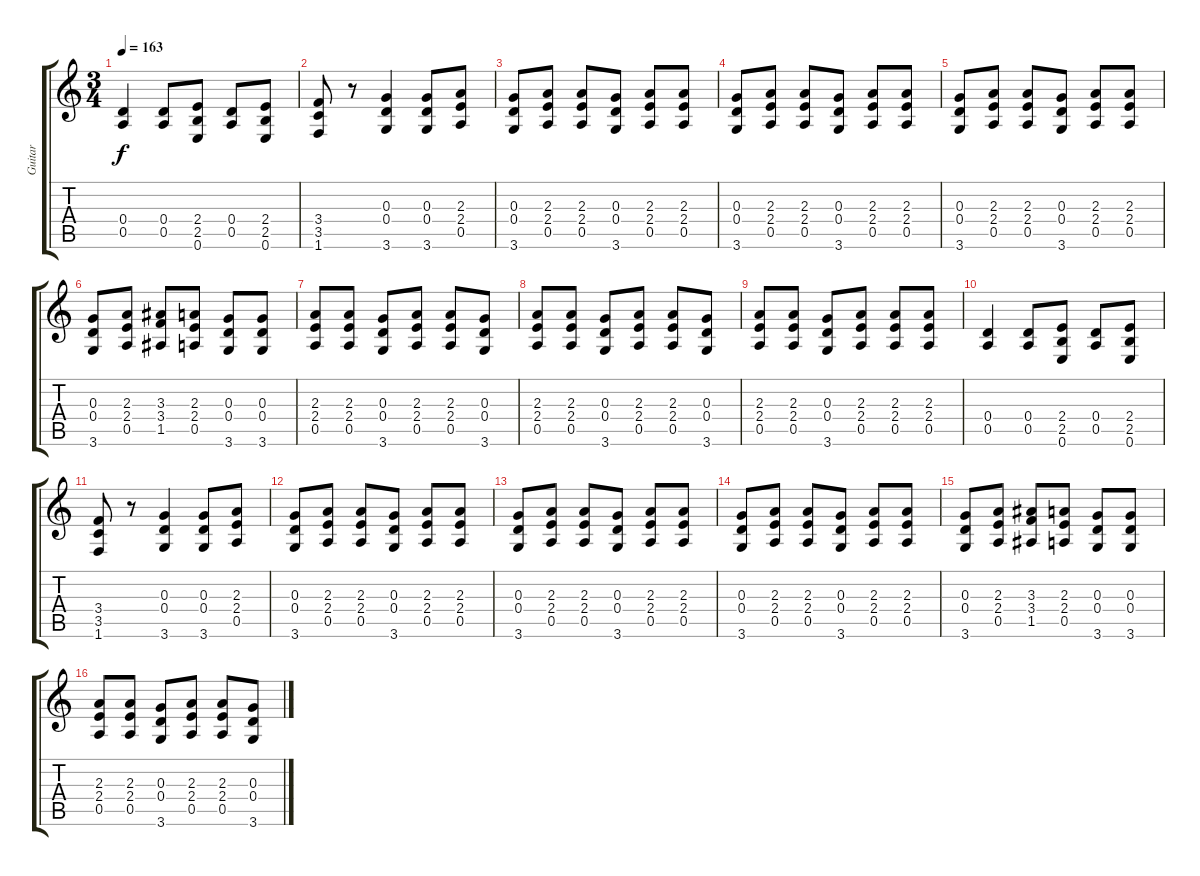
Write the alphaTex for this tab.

\track ("Guitar" "Guitar") {instrument overdrivenguitar}
\staff {score tabs}
\tuning (E4 B3 G3 D3 A2 E2) {hide}
\ts (3 4)
\tempo 163
\clef g2
\ks c
(0.4 0.5).4{dy f} (0.4 0.5).8 (2.4 2.5 0.6).8 (0.4 0.5).8 (2.4 2.5 0.6).8 |
(3.4 3.5 1.6).8 r.8 (0.3 0.4 3.6).4 (0.3 0.4 3.6).8 (2.3 2.4 0.5).8 |
(0.3 0.4 3.6).8 (2.3 2.4 0.5).8 (2.3 2.4 0.5).8 (0.3 0.4 3.6).8 (2.3 2.4 0.5).8 (2.3 2.4 0.5).8 |
(0.3 0.4 3.6).8 (2.3 2.4 0.5).8 (2.3 2.4 0.5).8 (0.3 0.4 3.6).8 (2.3 2.4 0.5).8 (2.3 2.4 0.5).8 |
(0.3 0.4 3.6).8 (2.3 2.4 0.5).8 (2.3 2.4 0.5).8 (0.3 0.4 3.6).8 (2.3 2.4 0.5).8 (2.3 2.4 0.5).8 |
(0.3 0.4 3.6).8 (2.3 2.4 0.5).8 (3.3 3.4 1.5).8 (2.3 2.4 0.5).8 (0.3 0.4 3.6).8 (0.3 0.4 3.6).8 |
(2.3 2.4 0.5).8 (2.3 2.4 0.5).8 (0.3 0.4 3.6).8 (2.3 2.4 0.5).8 (2.3 2.4 0.5).8 (0.3 0.4 3.6).8 |
(2.3 2.4 0.5).8 (2.3 2.4 0.5).8 (0.3 0.4 3.6).8 (2.3 2.4 0.5).8 (2.3 2.4 0.5).8 (0.3 0.4 3.6).8 |
(2.3 2.4 0.5).8 (2.3 2.4 0.5).8 (0.3 0.4 3.6).8 (2.3 2.4 0.5).8 (2.3 2.4 0.5).8 (2.3 2.4 0.5).8 |
(0.4 0.5).4 (0.4 0.5).8 (2.4 2.5 0.6).8 (0.4 0.5).8 (2.4 2.5 0.6).8 |
(3.4 3.5 1.6).8 r.8 (0.3 0.4 3.6).4 (0.3 0.4 3.6).8 (2.3 2.4 0.5).8 |
(0.3 0.4 3.6).8 (2.3 2.4 0.5).8 (2.3 2.4 0.5).8 (0.3 0.4 3.6).8 (2.3 2.4 0.5).8 (2.3 2.4 0.5).8 |
(0.3 0.4 3.6).8 (2.3 2.4 0.5).8 (2.3 2.4 0.5).8 (0.3 0.4 3.6).8 (2.3 2.4 0.5).8 (2.3 2.4 0.5).8 |
(0.3 0.4 3.6).8 (2.3 2.4 0.5).8 (2.3 2.4 0.5).8 (0.3 0.4 3.6).8 (2.3 2.4 0.5).8 (2.3 2.4 0.5).8 |
(0.3 0.4 3.6).8 (2.3 2.4 0.5).8 (3.3 3.4 1.5).8 (2.3 2.4 0.5).8 (0.3 0.4 3.6).8 (0.3 0.4 3.6).8 |
(2.3 2.4 0.5).8 (2.3 2.4 0.5).8 (0.3 0.4 3.6).8 (2.3 2.4 0.5).8 (2.3 2.4 0.5).8 (0.3 0.4 3.6).8
